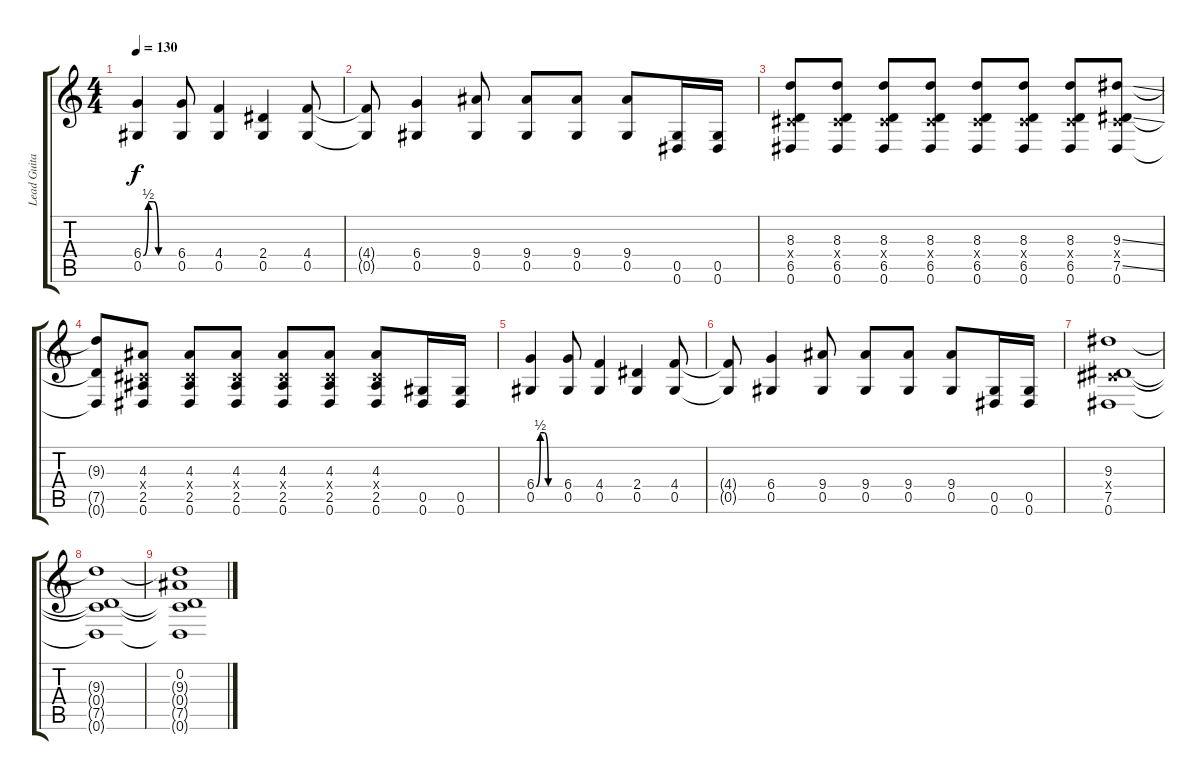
\track ("Lead Guitar" "Lead Guita") {instrument electricguitarmuted}
\staff {score tabs}
\tuning (Eb4 Bb3 Gb3 Db3 Ab2 Eb2) {hide}
\ts (4 4)
\tempo 130
\clef g2
\ks c
(6.4{be (custom 0 0 10 2 20 2 30 0 60 0)} 0.5).4{dy f} (6.4 0.5).8 (4.4 0.5).4 (2.4 0.5).4 (4.4 0.5).8 |
(4.4{t} 0.5{t}).8 (6.4 0.5).4 (9.4 0.5).8 (9.4 0.5).8 (9.4 0.5).8 (9.4 0.5).8 (0.5 0.6).16 (0.5 0.6).16 |
(8.3 0.4{x} 6.5 0.6).8 (8.3 0.4{x} 6.5 0.6).8 (8.3 0.4{x} 6.5 0.6).8 (8.3 0.4{x} 6.5 0.6).8 (8.3 0.4{x} 6.5 0.6).8 (8.3 0.4{x} 6.5 0.6).8 (8.3 0.4{x} 6.5 0.6).8 (9.3{ss} 0.4{x} 7.5{ss} 0.6).8 |
(9.3{t} 7.5{t} 0.6{t}).8 (4.3 0.4{x} 2.5 0.6).8 (4.3 0.4{x} 2.5 0.6).8 (4.3 0.4{x} 2.5 0.6).8 (4.3 0.4{x} 2.5 0.6).8 (4.3 0.4{x} 2.5 0.6).8 (4.3 0.4{x} 2.5 0.6).8 (0.5 0.6).16 (0.5 0.6).16 |
(6.4{be (custom 0 0 10 2 20 2 30 0 60 0)} 0.5).4 (6.4 0.5).8 (4.4 0.5).4 (2.4 0.5).4 (4.4 0.5).8 |
(4.4{t} 0.5{t}).8 (6.4 0.5).4 (9.4 0.5).8 (9.4 0.5).8 (9.4 0.5).8 (9.4 0.5).8 (0.5 0.6).16 (0.5 0.6).16 |
(9.3 0.4{x} 7.5 0.6).1 |
(9.3{t} 0.4{t} 7.5{t} 0.6{t}).1 |
(0.2 9.3{t} 0.4{t} 7.5{t} 0.6{t}).1
